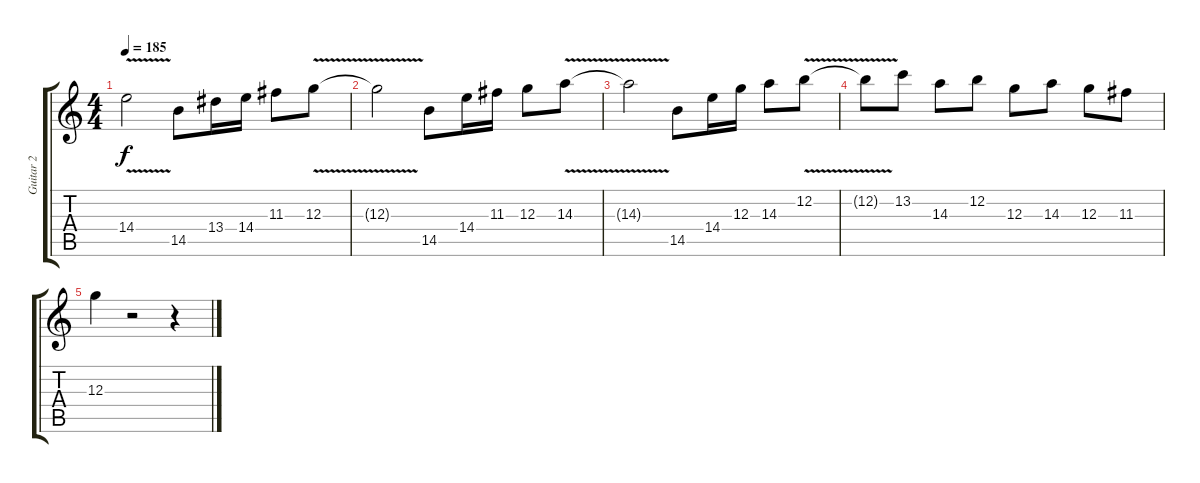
\track ("Guitar 2" "Guitar 2") {instrument distortionguitar}
\staff {score tabs}
\tuning (E4 B3 G3 D3 A2 E2) {hide}
\ts (4 4)
\tempo 185
\clef g2
\ks c
14.4{v}.2{dy f} 14.5.8 13.4.16 14.4.16 11.3.8 12.3{v}.8 |
12.3{t}.2 14.5.8 14.4.16 11.3.16 12.3.8 14.3{v}.8 |
14.3{t}.2 14.5.8 14.4.16 12.3.16 14.3.8 12.2{v}.8 |
12.2{t}.8 13.2.8 14.3.8 12.2.8 12.3.8 14.3.8 12.3.8 11.3.8 |
12.3.4 r.2 r.4
